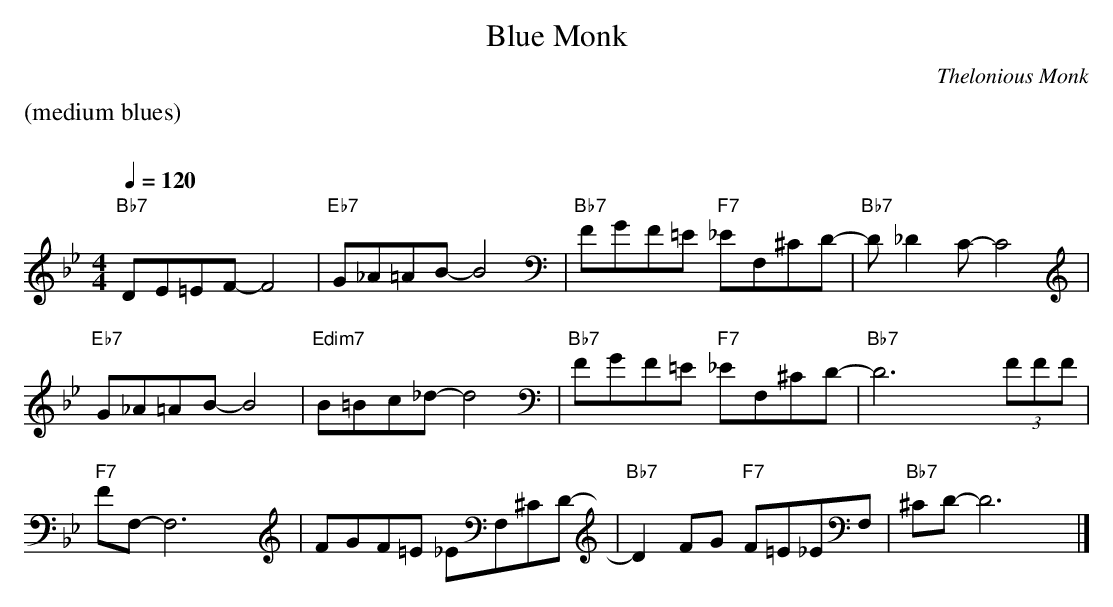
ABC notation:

X:1
T:Blue Monk
M:4/4
L:1/8
C:Thelonious Monk
Q:1/4=120
%%staves (chords melody)
K:Bb
%%text (medium blues)
%%vskip 20
V:chords
"Bb7"x4 x4 | "Eb7"x4 x4 | "Bb7"x4 "F7"x4 | "Bb7"x4 x4 |
"Eb7"x4 x4 | "Edim7"x4 x4 | "Bb7"x4 "F7"x4 | "Bb7"x4 x4 |
"F7"x4 x4 | x4 x4 | "Bb7"x4 "F7"x4 | "Bb7"x4 x4 |]
V:melody clef=treble
DE=EF-F4 | G_A=AB-B4 | FGF=E _EF,^CD- | D_D2C- C4 |
G_A=AB-B4 | B=Bc_d-d4 | FGF=E _EF,^CD- | D6 (3FFF |
FF,-F,6 | FGF=E _EF,^CD- | D2FG F=E_EF, | ^CD-D6 |]
